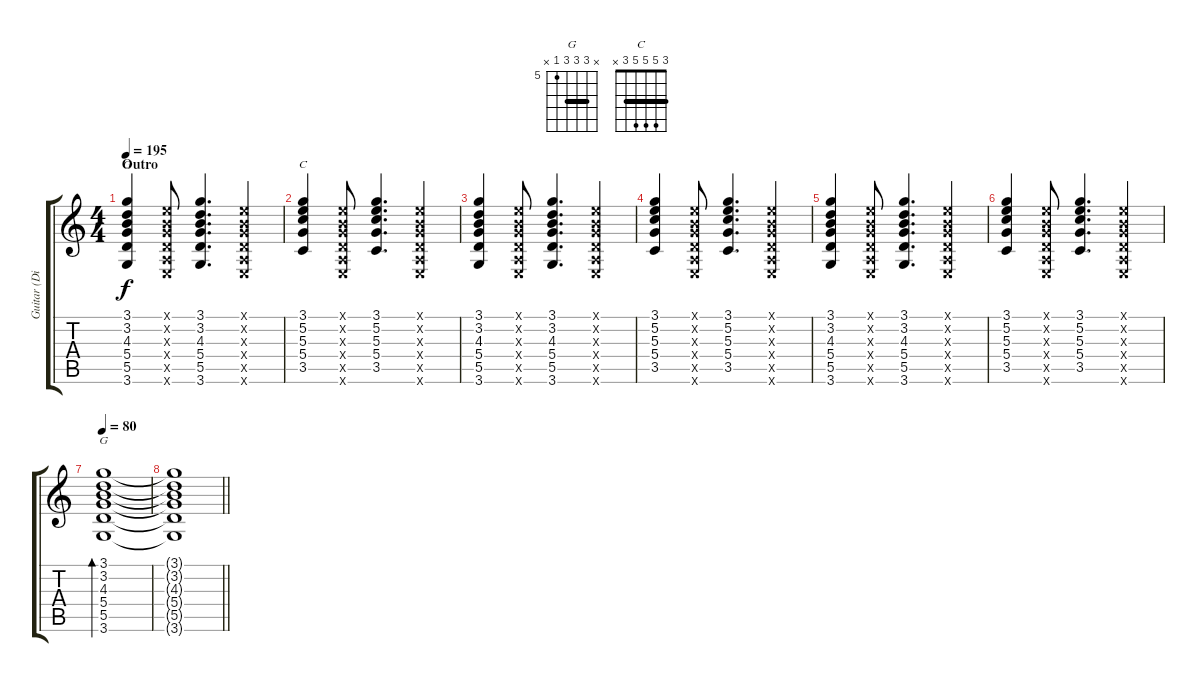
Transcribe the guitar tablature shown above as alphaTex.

\track ("Guitar (Distortion)" "Guitar (Di") {instrument distortionguitar}
\staff {score tabs}
\tuning (E4 B3 G3 D3 A2 E2) {hide}
\chord ("G" 3 3 4 5 5 3) {barre 3}
\chord ("C" 3 5 5 5 3 x) {barre 3}
\chord ("G" x 7 7 7 5 x) {firstfret 5 barre 7}
\ts (4 4)
\section ("" "Outro")
\tempo 195
\clef g2
\ks c
(3.1 3.2 4.3 5.4 5.5 3.6).4{ch "G" dy f} (0.1{x} 0.2{x} 0.3{x} 0.4{x} 0.5{x} 0.6{x}).8 (3.1 3.2 4.3 5.4 5.5 3.6).4{d} (0.1{x} 0.2{x} 0.3{x} 0.4{x} 0.5{x} 0.6{x}).4 |
(3.1 5.2 5.3 5.4 3.5).4{ch "C"} (0.1{x} 0.2{x} 0.3{x} 0.4{x} 0.5{x} 0.6{x}).8 (3.1 5.2 5.3 5.4 3.5).4{d} (0.1{x} 0.2{x} 0.3{x} 0.4{x} 0.5{x} 0.6{x}).4 |
(3.1 3.2 4.3 5.4 5.5 3.6).4 (0.1{x} 0.2{x} 0.3{x} 0.4{x} 0.5{x} 0.6{x}).8 (3.1 3.2 4.3 5.4 5.5 3.6).4{d} (0.1{x} 0.2{x} 0.3{x} 0.4{x} 0.5{x} 0.6{x}).4 |
(3.1 5.2 5.3 5.4 3.5).4 (0.1{x} 0.2{x} 0.3{x} 0.4{x} 0.5{x} 0.6{x}).8 (3.1 5.2 5.3 5.4 3.5).4{d} (0.1{x} 0.2{x} 0.3{x} 0.4{x} 0.5{x} 0.6{x}).4 |
(3.1 3.2 4.3 5.4 5.5 3.6).4 (0.1{x} 0.2{x} 0.3{x} 0.4{x} 0.5{x} 0.6{x}).8 (3.1 3.2 4.3 5.4 5.5 3.6).4{d} (0.1{x} 0.2{x} 0.3{x} 0.4{x} 0.5{x} 0.6{x}).4 |
(3.1 5.2 5.3 5.4 3.5).4 (0.1{x} 0.2{x} 0.3{x} 0.4{x} 0.5{x} 0.6{x}).8 (3.1 5.2 5.3 5.4 3.5).4{d} (0.1{x} 0.2{x} 0.3{x} 0.4{x} 0.5{x} 0.6{x}).4 |
\tempo 80
(3.1 3.2 4.3 5.4 5.5 3.6).1{bd 120 ch "G"} |
\barLineRight lightlight
(3.1{t} 3.2{t} 4.3{t} 5.4{t} 5.5{t} 3.6{t}).1
